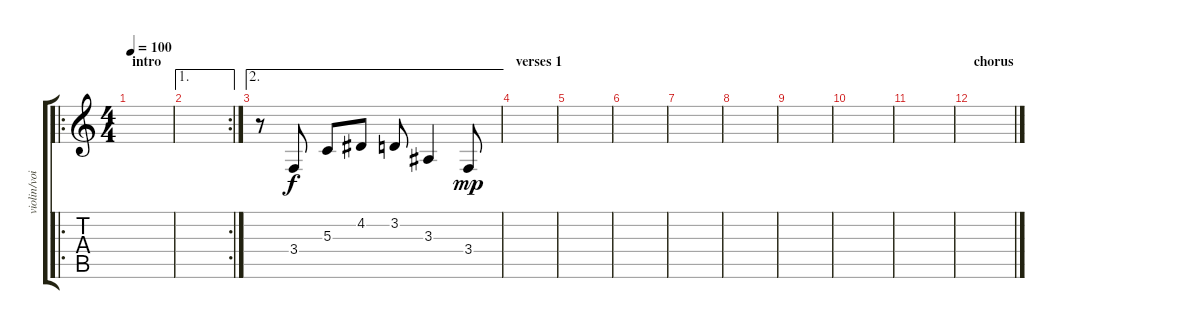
\track ("violin/voices" "violin/voi") {instrument violin}
\staff {score tabs}
\tuning (E4 B3 G3 D3 A2 E2) {hide}
\ro
\ts (4 4)
\section ("" "intro")
\tempo 100
\clef g2
\ks c
|
\ae 1
\rc 2
|
\ae 2
r.8 3.4.8 5.3.8 4.2.8 3.2.8 3.3.4 3.4.8{dy mp} |
\section ("" "verses 1")
|
|
|
|
|
|
|
|
\section ("" "chorus")
